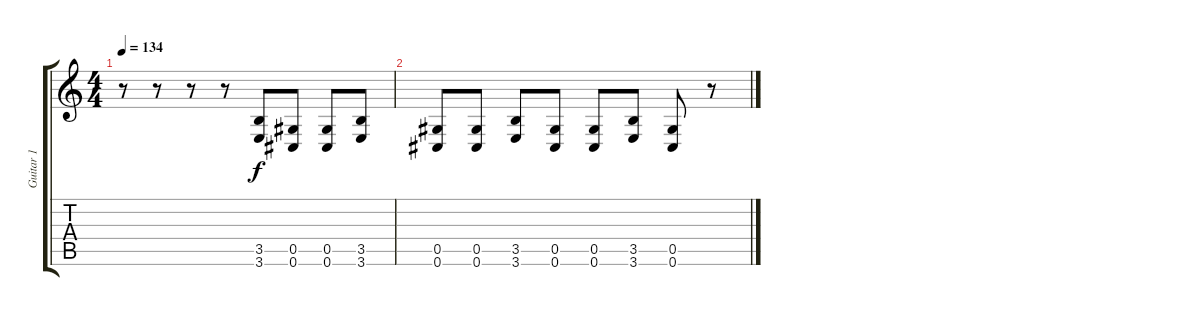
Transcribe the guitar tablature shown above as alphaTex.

\track ("Guitar 1" "Guitar 1") {instrument distortionguitar}
\staff {score tabs}
\tuning (Eb4 Bb3 Gb3 Db3 Ab2 Db2) {hide}
\ts (4 4)
\tempo 134
\clef g2
\ks c
r.8{dy f} r.8 r.8 r.8 (3.5 3.6).8 (0.5 0.6).8 (0.5 0.6).8 (3.5 3.6).8 |
(0.5 0.6).8 (0.5 0.6).8 (3.5 3.6).8 (0.5 0.6).8 (0.5 0.6).8 (3.5 3.6).8 (0.5 0.6).8 r.8
